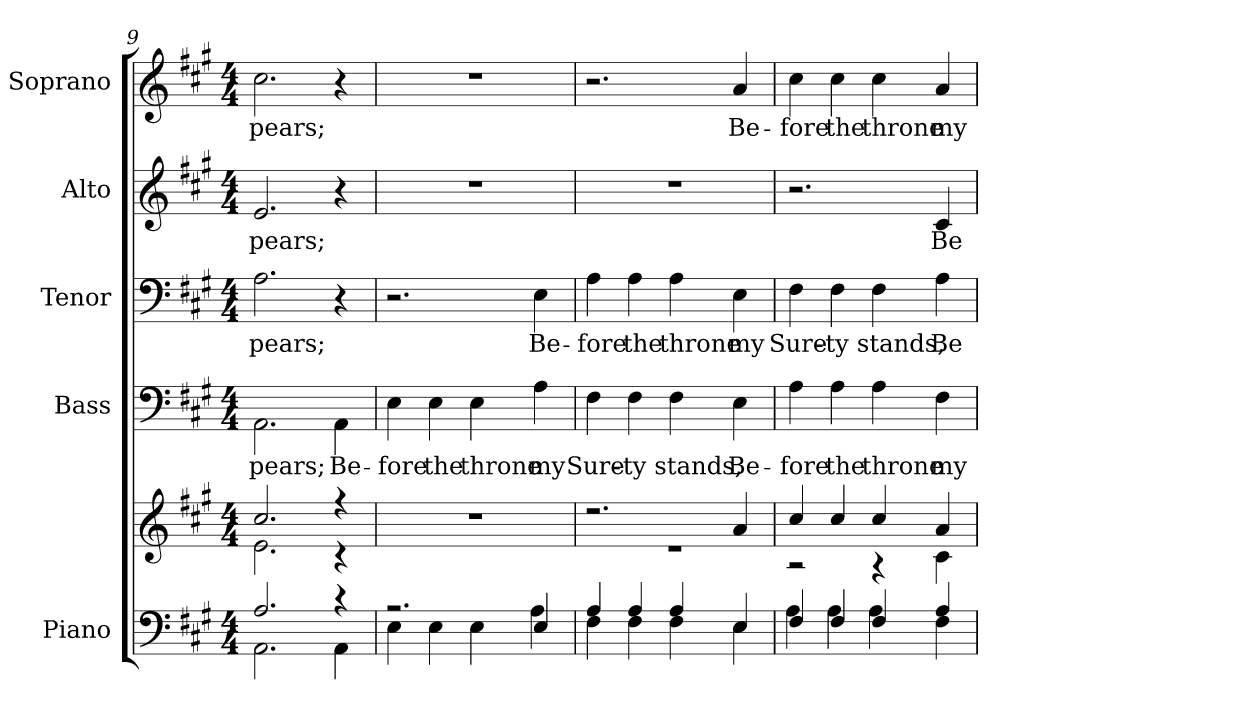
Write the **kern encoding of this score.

**kern	**kern	**kern	**text	**kern	**text	**kern	**text	**kern	**text
*part5	*part5	*part4	*part4	*part3	*part3	*part2	*part2	*part1	*part1
*staff6	*staff5	*staff4	*staff4	*staff3	*staff3	*staff2	*staff2	*staff1	*staff1
*I"Piano	*	*I"Bass	*	*I"Tenor	*	*I"Alto	*	*I"Soprano	*
*I'Pno.	*	*I'B.	*	*I'T.	*	*I'A.	*	*I'S.	*
*clefF4	*clefG2	*clefF4	*	*clefF4	*	*clefG2	*	*clefG2	*
*k[f#c#g#]	*k[f#c#g#]	*k[f#c#g#]	*	*k[f#c#g#]	*	*k[f#c#g#]	*	*k[f#c#g#]	*
*A:	*A:	*A:	*	*A:	*	*A:	*	*A:	*
*M4/4	*M4/4	*M4/4	*	*M4/4	*	*M4/4	*	*M4/4	*
=9	=9	=9	=9	=9	=9	=9	=9	=9	=9
*^	*^	*	*	*	*	*	*	*	*
!	!	!	!	!	!LO:LY:b:color=#000000	!	!	!	!	!	!
!	!	!	!	!	!	!	!LO:LY:b:color=#000000	!	!	!	!
!	!	!	!	!	!	!	!	!	!LO:LY:b:color=#000000	!	!
!	!	!	!	!	!	!	!	!	!	!	!LO:LY:b:color=#000000
2.Ai/	2.AAi\	2.cc#i/	2.ei\	2.AAi\	-pears;	2.Ai\	-pears;	2.ei/	-pears;	2.cc#i\	-pears;
!	!	!	!	!	!LO:LY:b:color=#000000	!	!	!	!	!	!
4r	4AAi\	4r	4r	4AAi\	Be-	4r	.	4r	.	4r	.
*	*	*v	*v	*	*	*	*	*	*	*	*
=10	=10	=10	=10	=10	=10	=10	=10	=10	=10	=10
*	*	*^	*	*	*	*	*	*	*	*
!	!	!	!	!	!LO:LY:b:color=#000000	!	!	!	!	!	!
*	*	*v	*v	*	*	*	*	*	*	*	*
2.r	4Ei\	1r	4Ei\	-fore	2.r	.	1r	.	1r	.
!	!	!	!	!LO:LY:b:color=#000000	!	!	!	!	!	!
.	4Ei\	.	4Ei\	the	.	.	.	.	.	.
!	!	!	!	!LO:LY:b:color=#000000	!	!	!	!	!	!
.	4Ei\	.	4Ei\	throne	.	.	.	.	.	.
!	!	!	!	!LO:LY:b:color=#000000	!	!	!	!	!	!
!	!	!	!	!	!	!LO:LY:b:color=#000000	!	!	!	!
4Ei/	4Ai\	.	4Ai\	my	4Ei\	Be-	.	.	.	.
!!LO:LB:g=z
=11	=11	=11	=11	=11	=11	=11	=11	=11	=11	=11
*	*	*^	*	*	*	*	*	*	*	*
!	!	!	!	!	!LO:LY:b:color=#000000	!	!	!	!	!	!
!	!	!	!	!	!	!	!LO:LY:b:color=#000000	!	!	!	!
4Ai/	4F#i\	2.r	1r	4F#i\	Sure-	4Ai\	-fore	1r	.	2.r	.
!	!	!	!	!	!LO:LY:b:color=#000000	!	!	!	!	!	!
!	!	!	!	!	!	!	!LO:LY:b:color=#000000	!	!	!	!
4Ai/	4F#i\	.	.	4F#i\	-ty	4Ai\	the	.	.	.	.
!	!	!	!	!	!LO:LY:b:color=#000000	!	!	!	!	!	!
!	!	!	!	!	!	!	!LO:LY:b:color=#000000	!	!	!	!
4Ai/	4F#i\	.	.	4F#i\	stands,	4Ai\	throne	.	.	.	.
!	!	!	!	!	!LO:LY:b:color=#000000	!	!	!	!	!	!
!	!	!	!	!	!	!	!LO:LY:b:color=#000000	!	!	!	!
!	!	!	!	!	!	!	!	!	!	!	!LO:LY:b:color=#000000
4Ei/	4Ei\	4ai/	.	4Ei\	Be-	4Ei\	my	.	.	4ai/	Be-
=12	=12	=12	=12	=12	=12	=12	=12	=12	=12	=12	=12
!	!	!	!	!	!LO:LY:b:color=#000000	!	!	!	!	!	!
!	!	!	!	!	!	!	!LO:LY:b:color=#000000	!	!	!	!
!	!	!	!	!	!	!	!	!	!	!	!LO:LY:b:color=#000000
4F#i/	4Ai\	4cc#i/	2r	4Ai\	-fore	4F#i\	Sure-	2.r	.	4cc#i\	-fore
!	!	!	!	!	!LO:LY:b:color=#000000	!	!	!	!	!	!
!	!	!	!	!	!	!	!LO:LY:b:color=#000000	!	!	!	!
!	!	!	!	!	!	!	!	!	!	!	!LO:LY:b:color=#000000
4F#i/	4Ai\	4cc#i/	.	4Ai\	the	4F#i\	-ty	.	.	4cc#i\	the
!	!	!	!	!	!LO:LY:b:color=#000000	!	!	!	!	!	!
!	!	!	!	!	!	!	!LO:LY:b:color=#000000	!	!	!	!
!	!	!	!	!	!	!	!	!	!	!	!LO:LY:b:color=#000000
4F#i/	4Ai\	4cc#i/	4r	4Ai\	throne	4F#i\	stands,	.	.	4cc#i\	throne
!	!	!	!	!	!LO:LY:b:color=#000000	!	!	!	!	!	!
!	!	!	!	!	!	!	!LO:LY:b:color=#000000	!	!	!	!
!	!	!	!	!	!	!	!	!	!LO:LY:b:color=#000000	!	!
!	!	!	!	!	!	!	!	!	!	!	!LO:LY:b:color=#000000
4Ai/	4F#i\	4ai/	4c#i\	4F#i\	my	4Ai\	Be-	4c#i/	Be-	4ai/	my
*v	*v	*	*	*	*	*	*	*	*	*	*
*	*v	*v	*	*	*	*	*	*	*	*
=	=	=	=	=	=	=	=	=	=
*-	*-	*-	*-	*-	*-	*-	*-	*-	*-
